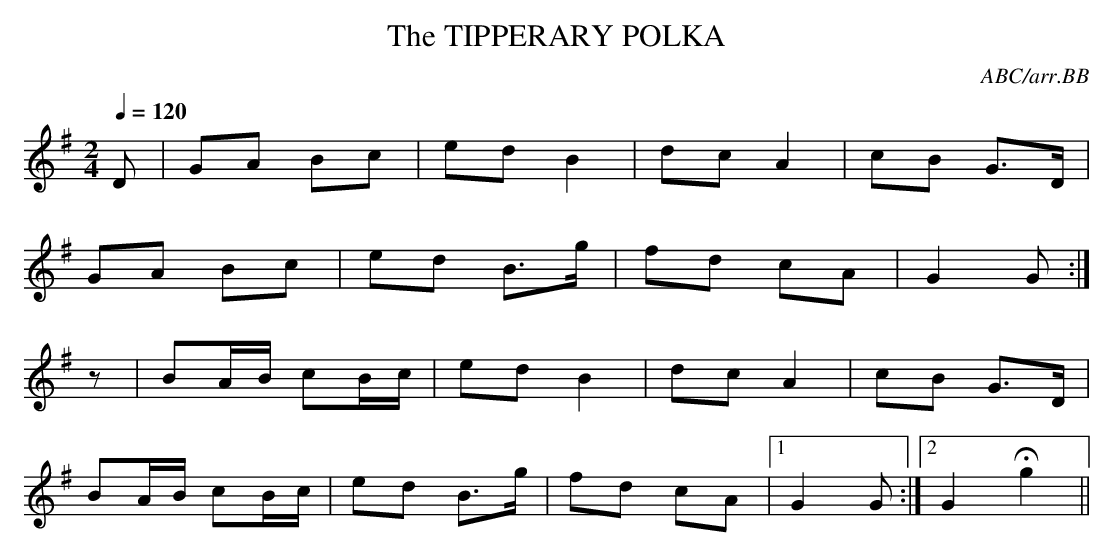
X:1
T:TIPPERARY POLKA, The
C:ABC/arr.BB
M:2/4
L:1/8
Q:1/4=120
K:G
D|GA Bc | ed B2 | dc A2 | cB G>D |
GA Bc | ed B>g | fd cA | G2G :|%%
z|BA/B/ cB/c/ | ed B2 | dc A2 | cB G>D |
BA/B/ cB/c/ | ed B>g | fd cA |1 G2G :|2  G2Hg2||
